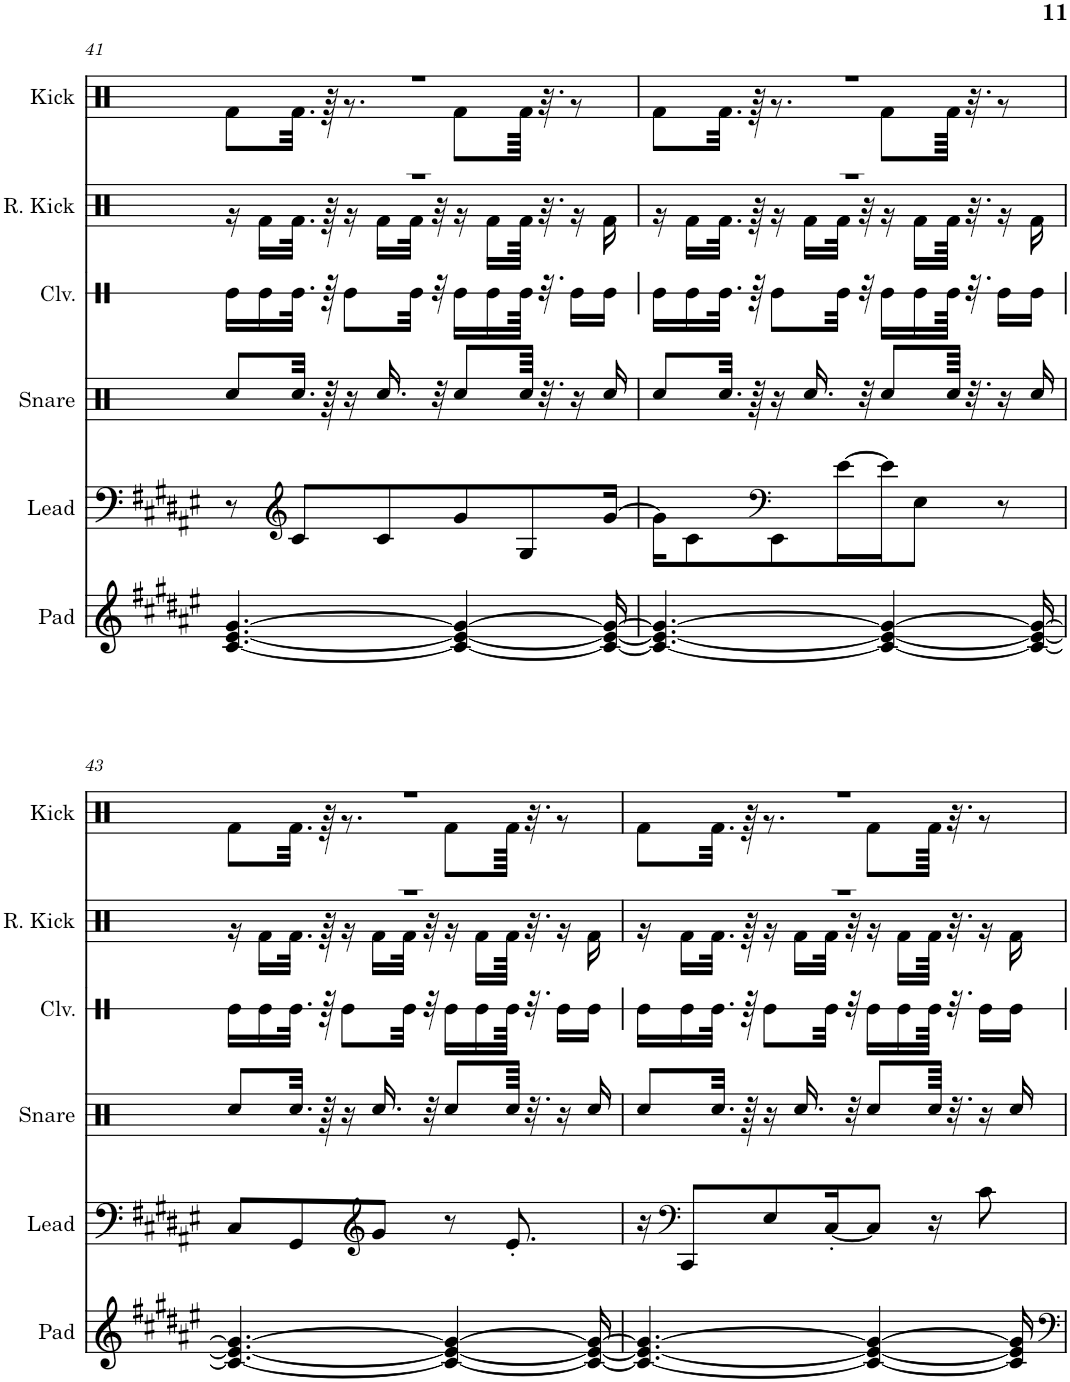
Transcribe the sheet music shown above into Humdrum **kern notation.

**kern	**kern	**kern	**kern	**kern	**kern
*part6	*part5	*part4	*part3	*part2	*part1
*staff6	*staff5	*staff4	*staff3	*staff2	*staff1
*I"Pad	*I"Lead	*I"Snare	*I"Claves	*I"Reverb Kick	*I"Kick
*I'Pad	*I'Lead	*I'Snare	*I'Clv.	*I'R. Kick	*I'Kick
!!LO:PB:g=z
*clefG2	*clefF4	*clefX	*clefX	*clefX	*clefX
*k[f#c#g#d#a#e#]	*k[f#c#g#d#a#e#]	*k[f#c#g#d#a#e#]	*k[f#c#g#d#a#e#]	*k[f#c#g#d#a#e#]	*k[f#c#g#d#a#e#]
*M11/16	*M11/16	*M11/16	*M11/16	*M11/16	*M11/16
=41	=41	=41	=41	=41	=41
*	*	*	*	*^	*^
[4.c#/ [4.e#/ [4.g#/	8r	8Rcc/L	16Re\LL	16%11r	16r	16%11r	8Rf\L
.	.	.	16Re\	.	16Rf\LL	.	.
*	*clefG2	*	*	*	*	*	*
.	8c#/L	32.Rcc/Jkk	32.Re\JJk	.	32.Rf\JJk	.	32.Rf\Jkk
.	.	64r	64r	.	64r	.	64r
.	.	16r	8Re\L	.	16r	.	8.r
.	8c#/	16.Rcc/	.	.	16Rf\LL	.	.
.	.	.	32Re\Jkk	.	32Rf\JJk	.	.
.	.	32r	32r	.	32r	.	.
4c#/_ 4e#/_ 4g#/_	8g#/	8Rcc/L	16Re\LL	.	16r	.	8Rf\L
.	.	.	16Re\	.	16Rf\LL	.	.
.	8G#/	64Rcc/Jkkk	64Re\JJkk	.	64Rf\JJkk	.	64Rf\Jkkk
.	.	32.r	32.r	.	32.r	.	32.r
.	.	16r	16Re\LL	.	16r	.	8r
16c#/_ 16e#/_ 16g#/_	[16g#/Jk	16Rcc/	16Re\JJ	.	16Rf\	.	.
=42	=42	=42	=42	=42	=42	=42	=42
4.c#/_ 4.e#/_ 4.g#/_	16g#\KL]	8Rcc/L	16Re\LL	16%11r	16r	16%11r	8Rf\L
.	8c#\	.	16Re\	.	16Rf\LL	.	.
.	.	32.Rcc/Jkk	32.Re\JJk	.	32.Rf\JJk	.	32.Rf\Jkk
.	.	64r	64r	.	64r	.	64r
*	*clefF4	*	*	*	*	*	*
.	8EE#\	16r	8Re\L	.	16r	.	8.r
.	.	16.Rcc/	.	.	16Rf\LL	.	.
.	[16e#\L	.	32Re\Jkk	.	32Rf\JJk	.	.
.	.	32r	32r	.	32r	.	.
4c#/_ 4e#/_ 4g#/_	16e#\J]	8Rcc/L	16Re\LL	.	16r	.	8Rf\L
.	8E#\J	.	16Re\	.	16Rf\LL	.	.
.	.	64Rcc/Jkkk	64Re\JJkk	.	64Rf\JJkk	.	64Rf\Jkkk
.	.	32.r	32.r	.	32.r	.	32.r
.	8r	16r	16Re\LL	.	16r	.	8r
16c#/_ 16e#/_ 16g#/_	.	16Rcc/	16Re\JJ	.	16Rf\	.	.
!!LO:LB:g=z	!!
=43	=43	=43	=43	=43	=43	=43	=43
4.c#/_ 4.e#/_ 4.g#/_	8C#/L	8Rcc/L	16Re\LL	16%11r	16r	16%11r	8Rf\L
.	.	.	16Re\	.	16Rf\LL	.	.
.	8GG#/	32.Rcc/Jkk	32.Re\JJk	.	32.Rf\JJk	.	32.Rf\Jkk
.	.	64r	64r	.	64r	.	64r
.	.	16r	8Re\L	.	16r	.	8.r
*	*clefG2	*	*	*	*	*	*
.	8g#/J	16.Rcc/	.	.	16Rf\LL	.	.
.	.	.	32Re\Jkk	.	32Rf\JJk	.	.
.	.	32r	32r	.	32r	.	.
4c#/_ 4e#/_ 4g#/_	8r	8Rcc/L	16Re\LL	.	16r	.	8Rf\L
.	.	.	16Re\	.	16Rf\LL	.	.
.	8.e#'/	64Rcc/Jkkk	64Re\JJkk	.	64Rf\JJkk	.	64Rf\Jkkk
.	.	32.r	32.r	.	32.r	.	32.r
.	.	16r	16Re\LL	.	16r	.	8r
16c#/_ 16e#/_ 16g#/_	.	16Rcc/	16Re\JJ	.	16Rf\	.	.
=44	=44	=44	=44	=44	=44	=44	=44
4.c#/_ 4.e#/_ 4.g#/_	16r	8Rcc/L	16Re\LL	16%11r	16r	16%11r	8Rf\L
*	*clefF4	*	*	*	*	*	*
.	8CC#/L	.	16Re\	.	16Rf\LL	.	.
.	.	32.Rcc/Jkk	32.Re\JJk	.	32.Rf\JJk	.	32.Rf\Jkk
.	.	64r	64r	.	64r	.	64r
.	8E#/	16r	8Re\L	.	16r	.	8.r
.	.	16.Rcc/	.	.	16Rf\LL	.	.
.	[16C#'/K	.	32Re\Jkk	.	32Rf\JJk	.	.
.	.	32r	32r	.	32r	.	.
4c#/_ 4e#/_ 4g#/_	8C#/J]	8Rcc/L	16Re\LL	.	16r	.	8Rf\L
.	.	.	16Re\	.	16Rf\LL	.	.
.	16r	64Rcc/Jkkk	64Re\JJkk	.	64Rf\JJkk	.	64Rf\Jkkk
.	.	32.r	32.r	.	32.r	.	32.r
.	8c#\	16r	16Re\LL	.	16r	.	8r
16c#/] 16e#/] 16g#/]	.	16Rcc/	16Re\JJ	.	16Rf\	.	.
*	*	*	*	*v	*v	*	*
*	*	*	*	*	*v	*v
=	=	=	=	=	=
*-	*-	*-	*-	*-	*-
